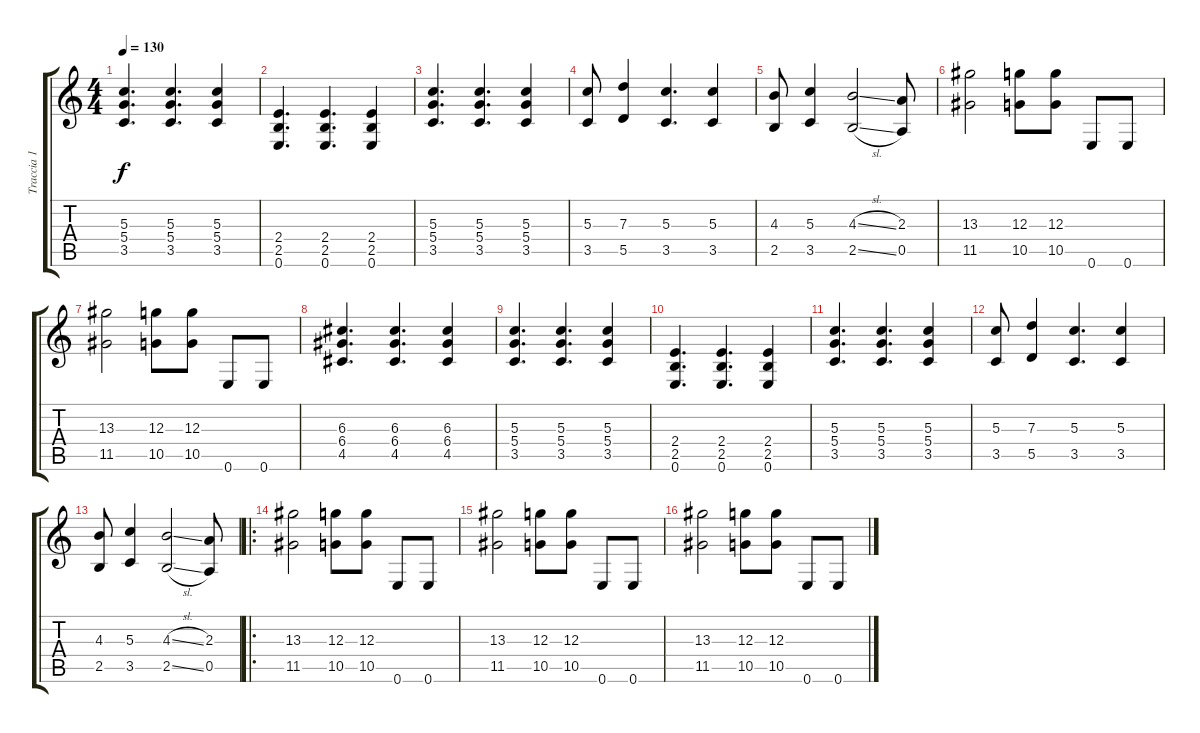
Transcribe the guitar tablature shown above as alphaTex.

\track ("Traccia 1" "Traccia 1") {instrument distortionguitar}
\staff {score tabs}
\tuning (E4 B3 G3 D3 A2 E2) {hide}
\ts (4 4)
\tempo 130
\clef g2
\ks c
(5.3 5.4 3.5).4{d dy f} (5.3 5.4 3.5).4{d} (5.3 5.4 3.5).4 |
(2.4 2.5 0.6).4{d} (2.4 2.5 0.6).4{d} (2.4 2.5 0.6).4 |
(5.3 5.4 3.5).4{d} (5.3 5.4 3.5).4{d} (5.3 5.4 3.5).4 |
(5.3 3.5).8 (7.3 5.5).4 (5.3 3.5).4{d} (5.3 3.5).4 |
(4.3 2.5).8 (5.3 3.5).4 (4.3{sl} 2.5{sl}).2 (2.3 0.5).8 |
(13.3 11.5).2 (12.3 10.5).8 (12.3 10.5).8 0.6.8 0.6.8 |
(13.3 11.5).2 (12.3 10.5).8 (12.3 10.5).8 0.6.8 0.6.8 |
(6.3 6.4 4.5).4{d} (6.3 6.4 4.5).4{d} (6.3 6.4 4.5).4 |
(5.3 5.4 3.5).4{d} (5.3 5.4 3.5).4{d} (5.3 5.4 3.5).4 |
(2.4 2.5 0.6).4{d} (2.4 2.5 0.6).4{d} (2.4 2.5 0.6).4 |
(5.3 5.4 3.5).4{d} (5.3 5.4 3.5).4{d} (5.3 5.4 3.5).4 |
(5.3 3.5).8 (7.3 5.5).4 (5.3 3.5).4{d} (5.3 3.5).4 |
(4.3 2.5).8 (5.3 3.5).4 (4.3{sl} 2.5{sl}).2 (2.3 0.5).8 |
\ro
(13.3 11.5).2 (12.3 10.5).8 (12.3 10.5).8 0.6.8 0.6.8 |
(13.3 11.5).2 (12.3 10.5).8 (12.3 10.5).8 0.6.8 0.6.8 |
(13.3 11.5).2 (12.3 10.5).8 (12.3 10.5).8 0.6.8 0.6.8
